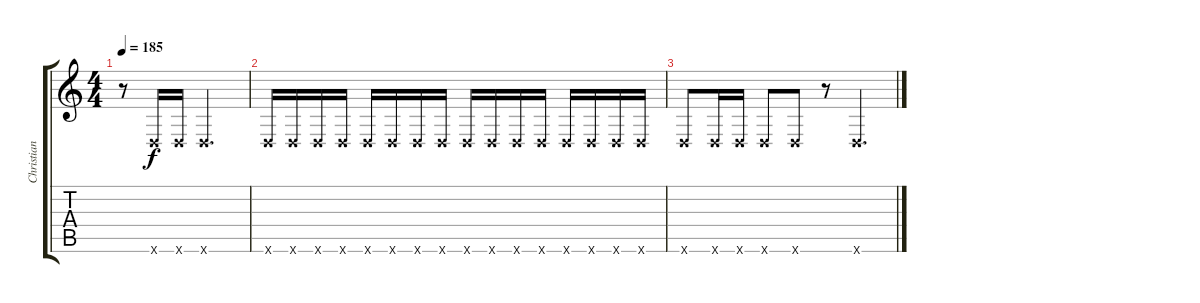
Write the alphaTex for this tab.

\track ("Christian Andreu" "Christian ") {instrument overdrivenguitar}
\staff {score tabs}
\tuning (D4 A3 F3 C3 G2 D2) {hide}
\ts (4 4)
\tempo 185
\clef g2
\ks c
r.8{dy f} 0.6{x}.16 0.6{x}.16 0.6{x}.2{d} |
0.6{x}.16 0.6{x}.16 0.6{x}.16 0.6{x}.16 0.6{x}.16 0.6{x}.16 0.6{x}.16 0.6{x}.16 0.6{x}.16 0.6{x}.16 0.6{x}.16 0.6{x}.16 0.6{x}.16 0.6{x}.16 0.6{x}.16 0.6{x}.16 |
0.6{x}.8 0.6{x}.16 0.6{x}.16 0.6{x}.8 0.6{x}.8 r.8 0.6{x}.4{d}
